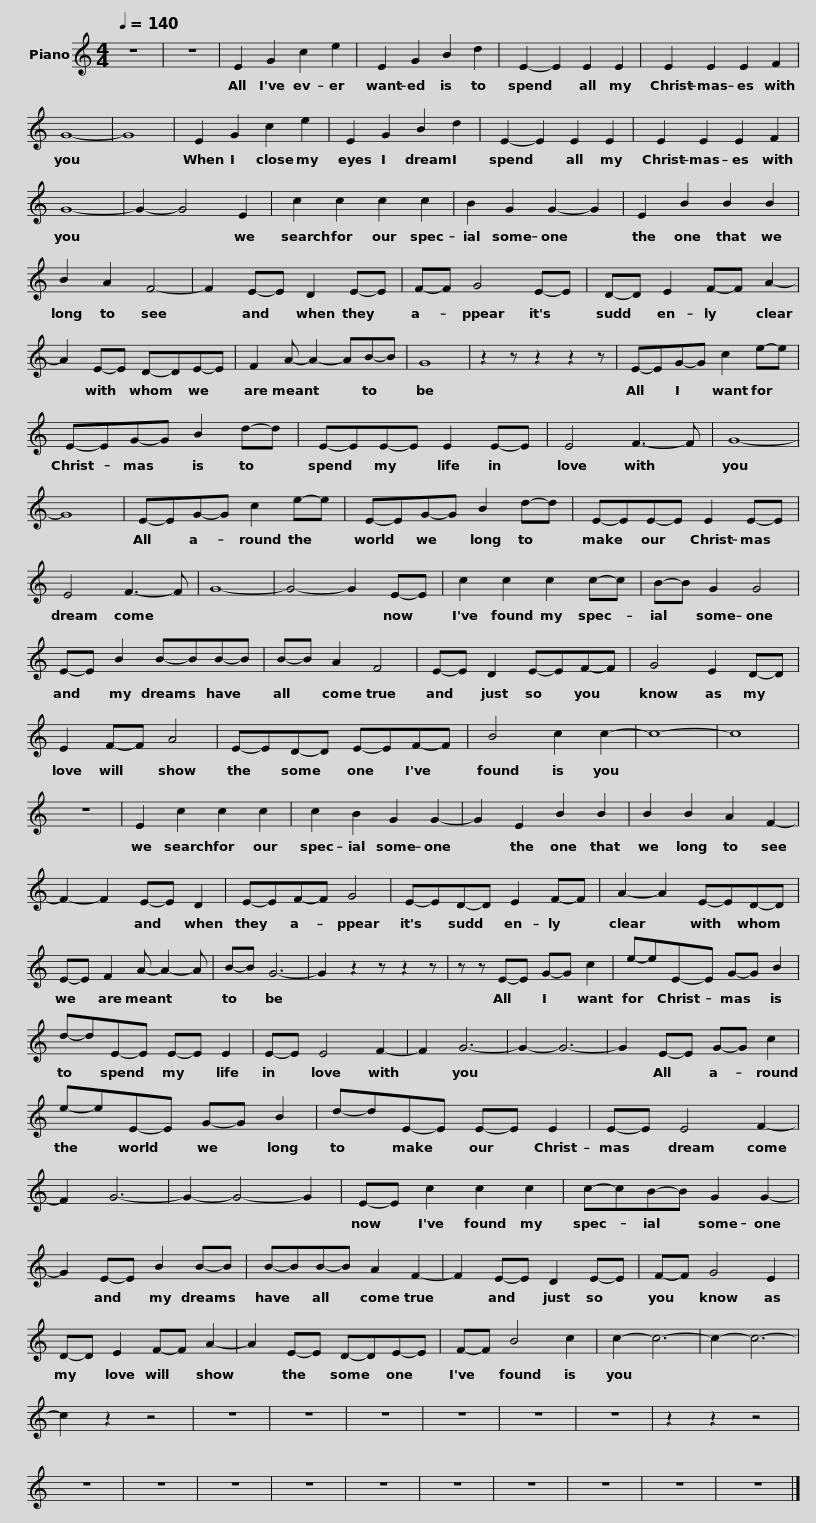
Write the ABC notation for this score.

X:1
L:1/8
Q:1/4=140
M:4/4
I:linebreak $
K:C
V:1 treble
V:1
 z8 | z8 | E2 G2 c2 e2 | E2 G2 B2 d2 | E2- E2 E2 E2 | %5
 E2 E2 E2 F2 | G8- | G8 |$ E2 G2 c2 e2 | E2 G2 B2 d2 | %10
 E2- E2 E2 E2 | E2 E2 E2 F2 | G8- | G2- G4 E2 |$ c2 c2 c2 c2 | %15
 B2 G2 G2- G2 | E2 B2 B2 B2 | B2 A2 F4- | F2 E-E D2 E-E | F-F G4 E-E |$ %20
 D-D E2 F-F A2- | A2 E-E D-DE-E | F2 A- A2- AB-B | G8 | z2 z z2 z2 z | %25
 E-EG-G c2 e-e |$ E-EG-G B2 d-d | E-EE-E E2 E-E | E4 F3- F | G8- | %30
 G8 | E-EG-G c2 e-e |$ E-EG-G B2 d-d | E-EE-E E2 E-E | E4 F3- F | %35
 G8- | G4- G2 E-E | c2 c2 c2 c-c |$ B-B G2 G4 | E-E B2 B-BB-B | %40
 B-B A2 F4 | E-E D2 E-EF-F | G4 E2 D-D | E2 F-F A4 |$ E-ED-D E-EF-F | %45
 B4 c2 c2- | c8- | c8 | z8 | E2 c2 c2 c2 | %50
 c2 B2 G2 G2- |$ G2 E2 B2 B2 | B2 B2 A2 F2- | F2- F2 E-E D2 | E-EF-F G4 | %55
 E-ED-D E2 F-F | A2- A2 E-ED-D |$ E-E F2 A- A2- A | B-B G6- | G2 z2 z z2 z | %60
 z z E-E G-G c2 | e-eE-E G-G B2 | d-dE-E E-E E2 |$ E-E E4 F2- | F2 G6- | %65
 G2- G6- | G2 E-E G-G c2 | e-eE-E G-G B2 | d-dE-E E-E E2 | E-E E4 F2- |$ %70
 F2 G6- | G2- G4- G2 | E-E c2 c2 c2 | c-cB-B G2 G2- | G2 E-E B2 B-B | %75
 B-BB-B A2 F2- |$ F2 E-E D2 E-E | F-F G4 E2 | D-D E2 F-F A2- | A2 E-E D-DE-E | %80
 F-F B4 c2 | c2- c6- | c2- c6- | c2 z2 z4 |$ z8 | %85
 z8 | z8 | z8 | z8 | z8 | %90
 z2 z2 z4 | z8 | z8 | z8 | z8 | %95
 z8 | z8 | z8 | z8 | z8 | %100
 z8 |] %101
